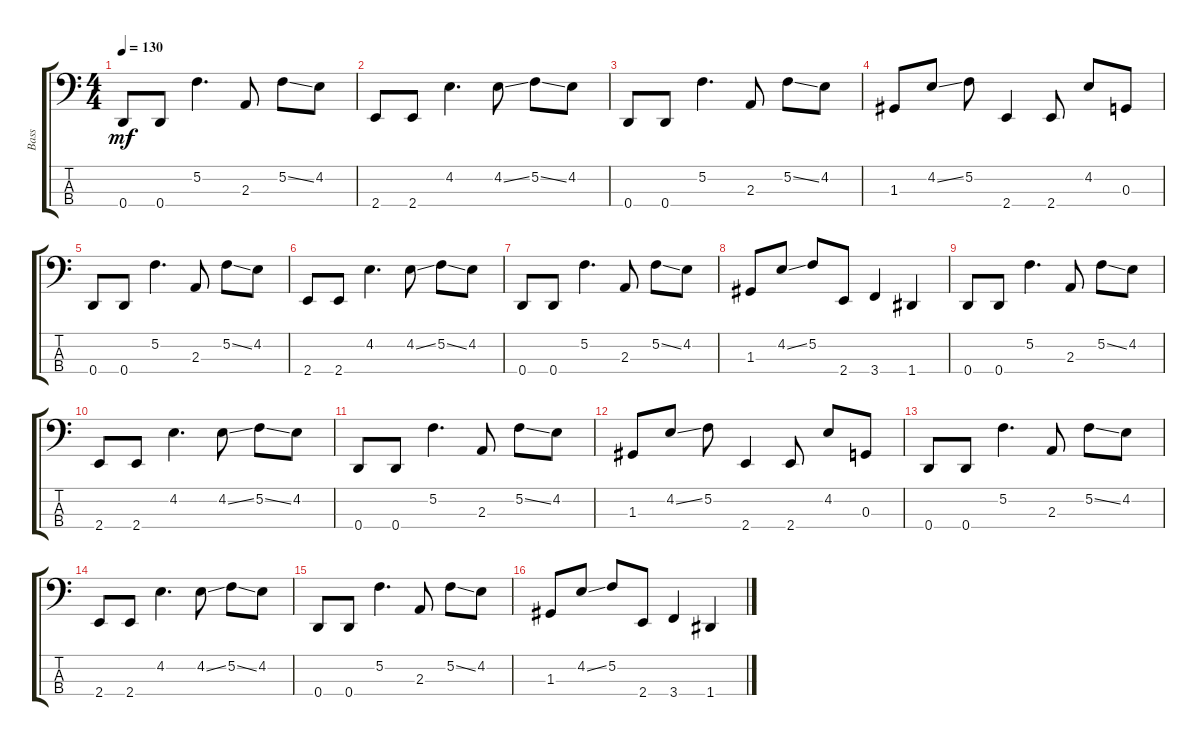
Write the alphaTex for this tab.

\track ("Bass" "Bass") {instrument electricbassfinger}
\staff {score tabs}
\tuning (F2 C2 G1 D1) {hide}
\ts (4 4)
\tempo 130
\clef f4
\ks c
0.4.8{dy mf} 0.4.8 5.2.4{d} 2.3.8 5.2{ss}.8 4.2.8 |
2.4.8 2.4.8 4.2.4{d} 4.2{ss}.8 5.2{ss}.8 4.2.8 |
0.4.8 0.4.8 5.2.4{d} 2.3.8 5.2{ss}.8 4.2.8 |
1.3.8 4.2{ss}.8 5.2.8 2.4.4 2.4.8 4.2.8 0.3.8 |
0.4.8 0.4.8 5.2.4{d} 2.3.8 5.2{ss}.8 4.2.8 |
2.4.8 2.4.8 4.2.4{d} 4.2{ss}.8 5.2{ss}.8 4.2.8 |
0.4.8 0.4.8 5.2.4{d} 2.3.8 5.2{ss}.8 4.2.8 |
1.3.8 4.2{ss}.8 5.2.8 2.4.8 3.4.4 1.4.4 |
0.4.8 0.4.8 5.2.4{d} 2.3.8 5.2{ss}.8 4.2.8 |
2.4.8 2.4.8 4.2.4{d} 4.2{ss}.8 5.2{ss}.8 4.2.8 |
0.4.8 0.4.8 5.2.4{d} 2.3.8 5.2{ss}.8 4.2.8 |
1.3.8 4.2{ss}.8 5.2.8 2.4.4 2.4.8 4.2.8 0.3.8 |
0.4.8 0.4.8 5.2.4{d} 2.3.8 5.2{ss}.8 4.2.8 |
2.4.8 2.4.8 4.2.4{d} 4.2{ss}.8 5.2{ss}.8 4.2.8 |
0.4.8 0.4.8 5.2.4{d} 2.3.8 5.2{ss}.8 4.2.8 |
1.3.8 4.2{ss}.8 5.2.8 2.4.8 3.4.4 1.4.4
